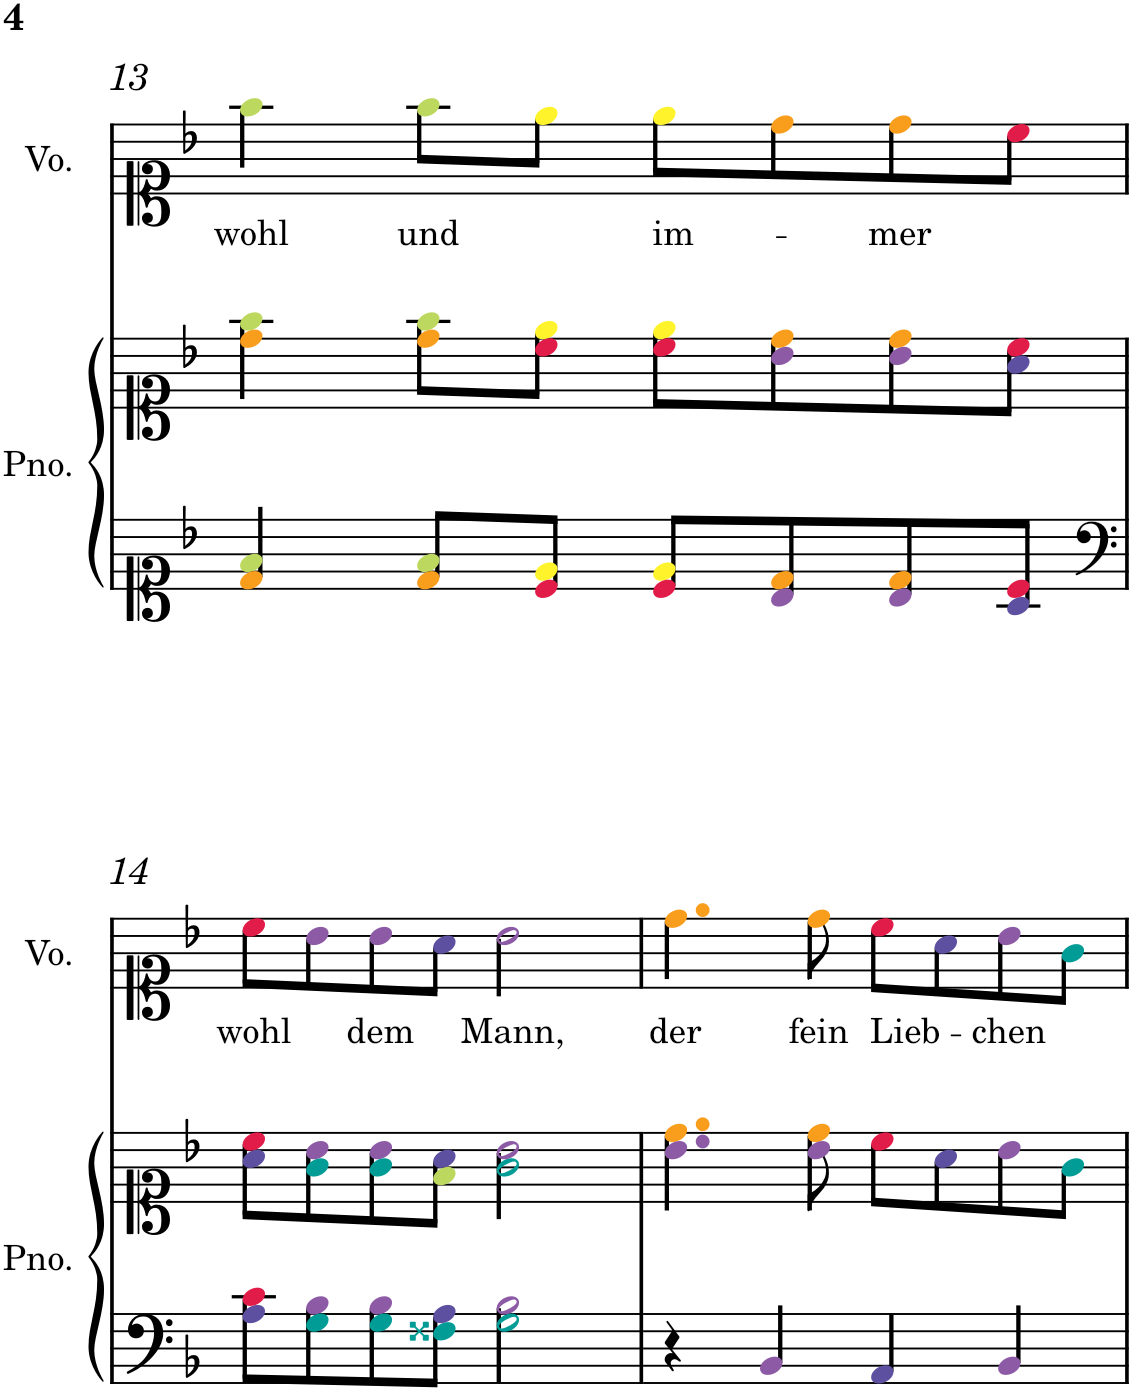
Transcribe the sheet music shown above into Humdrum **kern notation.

**kern	**kern	**kern	**text
*part2	*part2	*part1	*part1
*staff3	*staff2	*staff1	*staff1
*I"Piano	*	*I"Voice	*
*I'Pno.	*	*I'Vo.	*
!!LO:PB:g=z
*clefC1	*clefC1	*clefC1	*
*k[b-]	*k[b-]	*k[b-]	*
*M4/4	*M4/4	*M4/4	*
*met(c)	*met(c)	*met(c)	*
=13	=13	=13	=13
!	!	!	!LO:LY:b
4di/ 4fj/	4ddi\ 4ffj\	4ffj\	wohl
!	!	!	!LO:LY:b
8di/ 8fj/L	8ddi\ 8ffj\L	8ffj\L	und
8cZ/ 8eV/J	8ccZ\ 8eeV\J	8eeV\J	.
!	!	!	!LO:LY:b
8cZ/ 8eV/L	8ccZ\ 8eeV\L	8eeV\L	im-
8B-N/ 8di/	8b-N\ 8ddi\	8ddi\	.
!	!	!	!LO:LY:b
8B-N/ 8di/	8b-N\ 8ddi\	8ddi\	-mer
8Al/ 8cZ/J	8al\ 8ccZ\J	8ccZ\J	.
!!LO:LB:g=z
=14	=14	=14	=14
*clefF4	*	*	*
!	!	!	!LO:LY:b
8Al\ 8cZ\L	8al\ 8ccZ\L	8ccZ\L	wohl
8G!\ 8B-N\	8g!\ 8b-N\	8b-N\	.
!	!	!	!LO:LY:b
8G!\ 8B-N\	8g!\ 8b-N\	8b-N\	dem
8F##X!\ 8Al\J	8fj\ 8al\J	8al\J	.
!	!	!	!LO:LY:b
2G!\ 2B-N\	2g!\ 2b-N\	2b-N\	Mann,
=15	=15	=15	=15
!	!	!	!LO:LY:b
4r	4.b-N\ 4.ddi\	4.ddi\	der
4BB-N/	.	.	.
!	!	!	!LO:LY:b
.	8b-N\ 8ddi\	8ddi\	fein
!	!	!	!LO:LY:b
4AAl/	8ccZ\L	8ccZ\L	Lieb-
.	8al\	8al\	.
!	!	!	!LO:LY:b
4BB-N/	8b-N\	8b-N\	-chen
.	8g!\J	8g!\J	.
=	=	=	=
*-	*-	*-	*-
